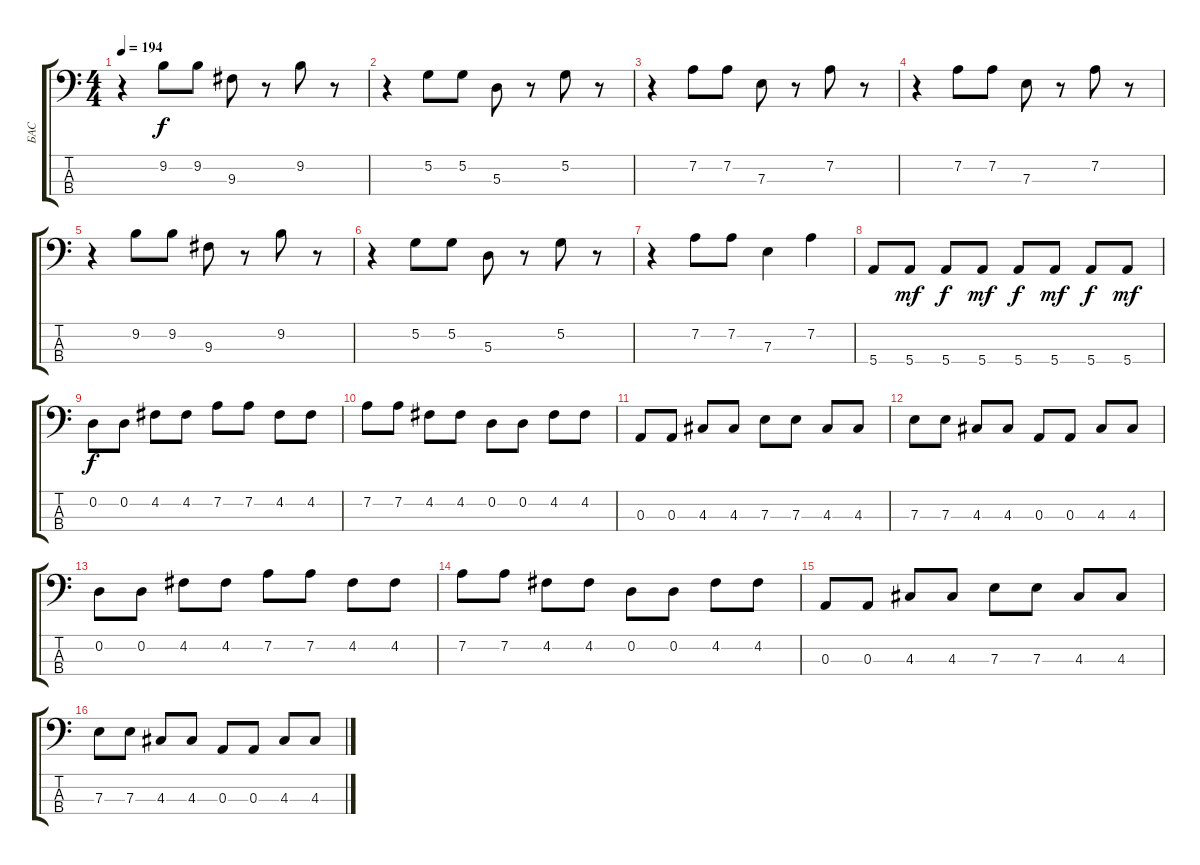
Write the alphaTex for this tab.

\track ("БАС" "БАС") {instrument electricbasspick}
\staff {score tabs}
\tuning (G2 D2 A1 E1) {hide}
\ts (4 4)
\tempo 194
\clef f4
\ks c
r.4{dy f} 9.2.8 9.2.8 9.3.8 r.8 9.2.8 r.8 |
r.4 5.2.8 5.2.8 5.3.8 r.8 5.2.8 r.8 |
r.4 7.2.8 7.2.8 7.3.8 r.8 7.2.8 r.8 |
r.4 7.2.8 7.2.8 7.3.8 r.8 7.2.8 r.8 |
r.4 9.2.8 9.2.8 9.3.8 r.8 9.2.8 r.8 |
r.4 5.2.8 5.2.8 5.3.8 r.8 5.2.8 r.8 |
r.4 7.2.8 7.2.8 7.3.4 7.2.4 |
5.4.8 5.4.8{dy mf} 5.4.8{dy f} 5.4.8{dy mf} 5.4.8{dy f} 5.4.8{dy mf} 5.4.8{dy f} 5.4.8{dy mf} |
0.2.8{dy f} 0.2.8 4.2.8 4.2.8 7.2.8 7.2.8 4.2.8 4.2.8 |
7.2.8 7.2.8 4.2.8 4.2.8 0.2.8 0.2.8 4.2.8 4.2.8 |
0.3.8 0.3.8 4.3.8 4.3.8 7.3.8 7.3.8 4.3.8 4.3.8 |
7.3.8 7.3.8 4.3.8 4.3.8 0.3.8 0.3.8 4.3.8 4.3.8 |
0.2.8 0.2.8 4.2.8 4.2.8 7.2.8 7.2.8 4.2.8 4.2.8 |
7.2.8 7.2.8 4.2.8 4.2.8 0.2.8 0.2.8 4.2.8 4.2.8 |
0.3.8 0.3.8 4.3.8 4.3.8 7.3.8 7.3.8 4.3.8 4.3.8 |
7.3.8 7.3.8 4.3.8 4.3.8 0.3.8 0.3.8 4.3.8 4.3.8
